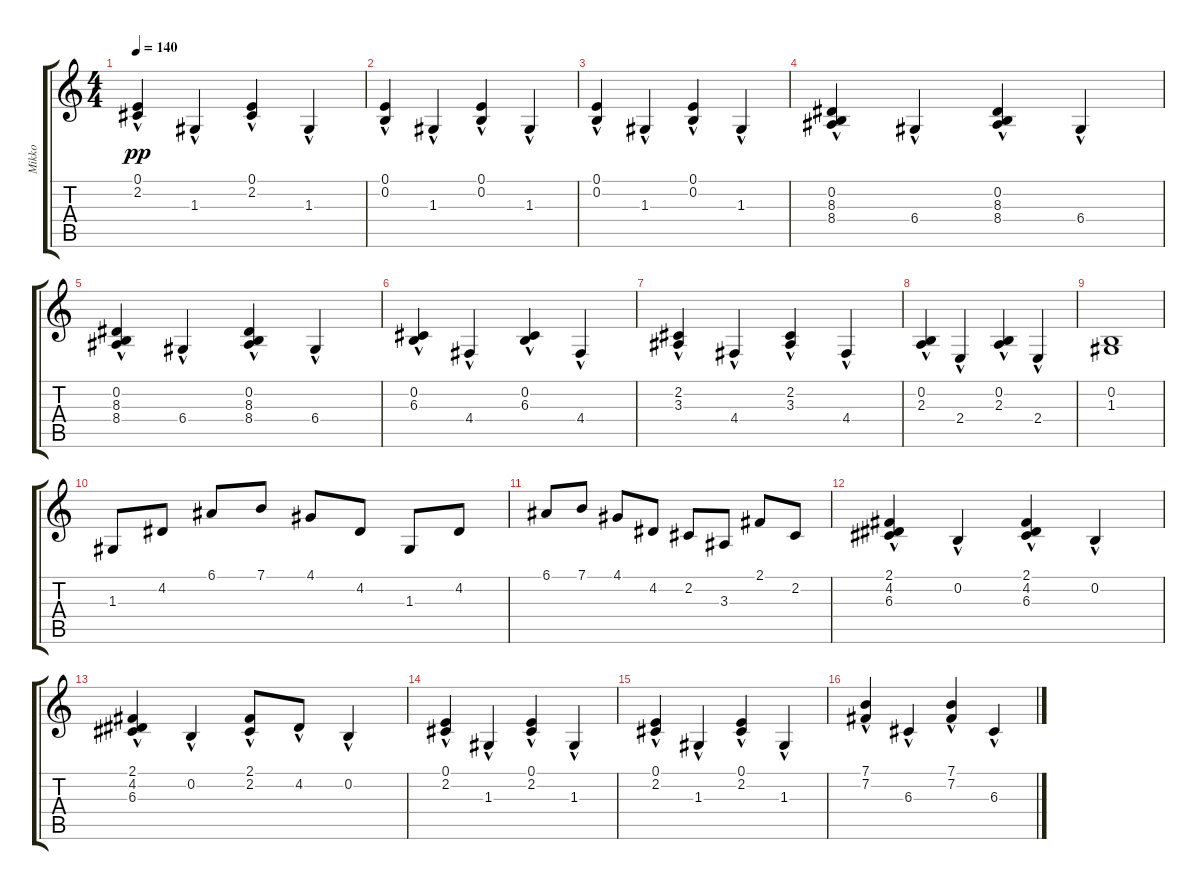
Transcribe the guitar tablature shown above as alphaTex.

\track ("Mikko" "Mikko") {instrument acousticgrandpiano}
\staff {score tabs}
\tuning (E4 B3 G3 D3 A2 E2) {hide}
\ts (4 4)
\tempo 140
\clef g2
\ks c
(0.1{hac} 2.2{hac}).4{dy pp} 1.3{hac}.4 (0.1{hac} 2.2{hac}).4 1.3{hac}.4 |
(0.1{hac} 0.2{hac}).4 1.3{hac}.4 (0.1{hac} 0.2{hac}).4 1.3{hac}.4 |
(0.1{hac} 0.2{hac}).4 1.3{hac}.4 (0.1{hac} 0.2{hac}).4 1.3{hac}.4 |
(0.2{hac} 8.3{hac} 8.4{hac}).4{volume 15 instrument acousticgrandpiano} 6.4{hac}.4 (0.2{hac} 8.3{hac} 8.4{hac}).4 6.4{hac}.4 |
(0.2{hac} 8.3{hac} 8.4{hac}).4 6.4{hac}.4 (0.2{hac} 8.3{hac} 8.4{hac}).4 6.4{hac}.4 |
(0.2{hac} 6.3{hac}).4 4.4{hac}.4 (0.2{hac} 6.3{hac}).4 4.4{hac}.4 |
(2.2{hac} 3.3{hac}).4 4.4{hac}.4 (2.2{hac} 3.3{hac}).4 4.4{hac}.4 |
(0.2{hac} 2.3{hac}).4{volume 15 instrument acousticgrandpiano} 2.4{hac}.4 (0.2{hac} 2.3{hac}).4 2.4{hac}.4 |
(0.2 1.3).1 |
1.3.8{volume 15 instrument acousticgrandpiano} 4.2.8 6.1.8 7.1.8 4.1.8 4.2.8 1.3.8 4.2.8 |
6.1.8 7.1.8 4.1.8 4.2.8 2.2.8 3.3.8 2.1.8 2.2.8 |
(2.1{hac} 4.2{hac} 6.3{hac}).4 0.2{hac}.4 (2.1{hac} 4.2{hac} 6.3{hac}).4 0.2{hac}.4 |
(2.1{hac} 4.2{hac} 6.3{hac}).4 0.2{hac}.4 (2.1{hac} 2.2{hac}).8 4.2{hac}.8 0.2{hac}.4 |
(0.1{hac} 2.2{hac}).4 1.3{hac}.4 (0.1{hac} 2.2{hac}).4 1.3{hac}.4 |
(0.1{hac} 2.2{hac}).4 1.3{hac}.4 (0.1{hac} 2.2{hac}).4 1.3{hac}.4 |
(7.1{hac} 7.2{hac}).4 6.3{hac}.4 (7.1{hac} 7.2{hac}).4 6.3{hac}.4
